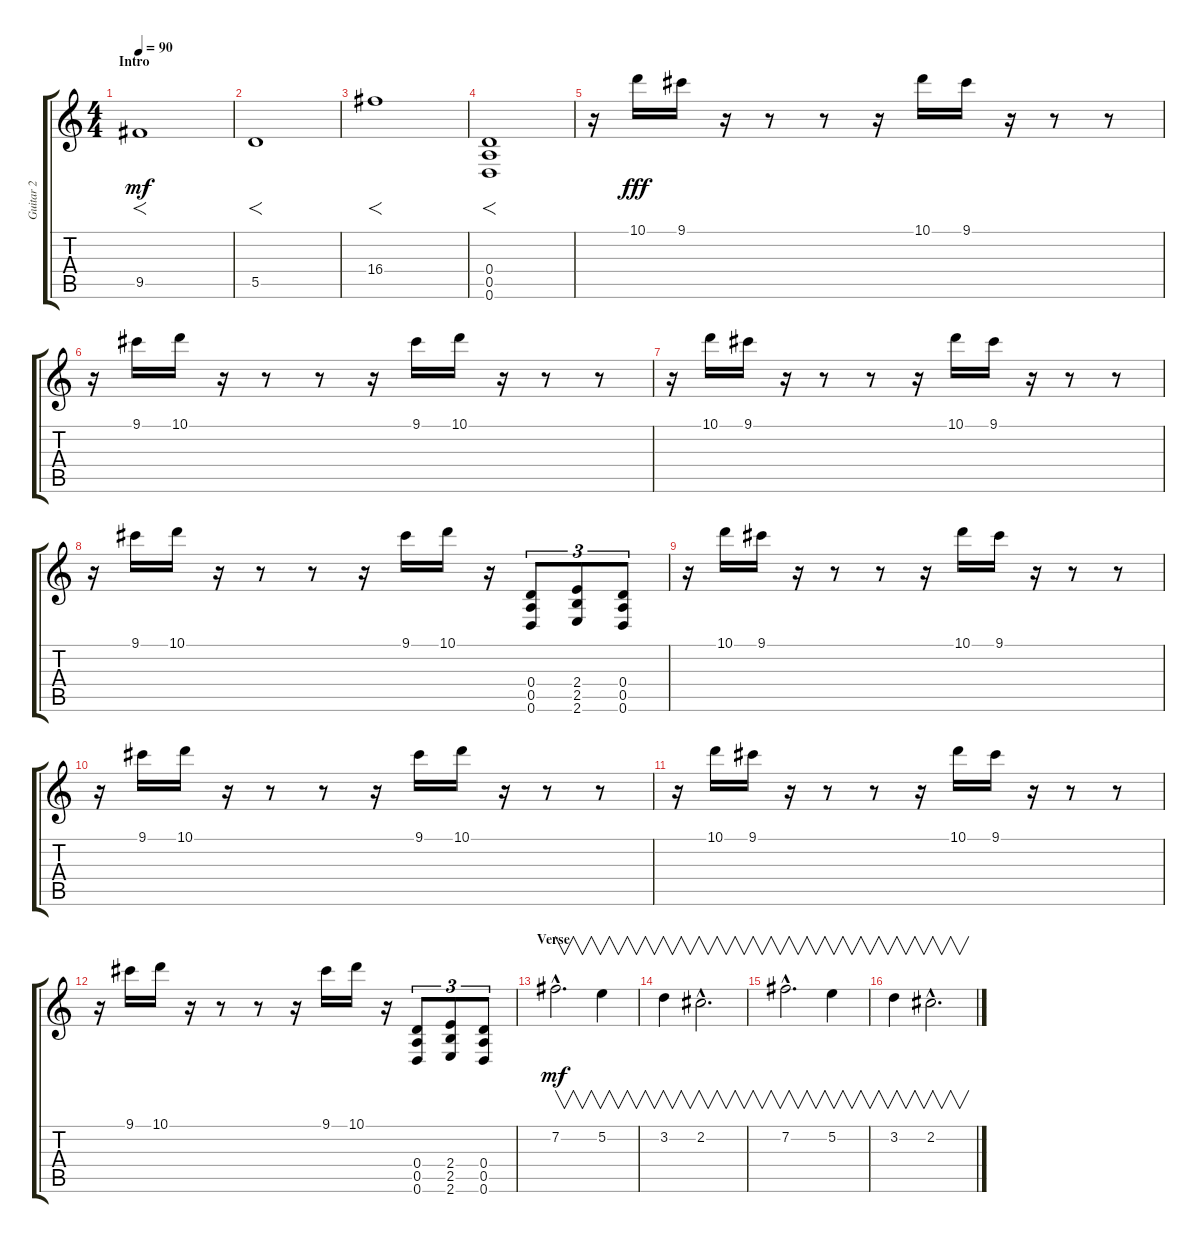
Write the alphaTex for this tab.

\track ("Guitar 2" "Guitar 2") {instrument distortionguitar}
\staff {score tabs}
\tuning (E4 B3 G3 D3 A2 D2) {hide}
\ts (4 4)
\section ("" "Intro")
\tempo 90
\clef g2
\ks c
9.5.1{f dy mf instrument distortionguitar} |
5.5.1{f} |
16.4.1{f} |
(0.4 0.5 0.6).1{f} |
r.16 10.1.16{dy fff} 9.1.16 r.16 r.8 r.8 r.16 10.1.16 9.1.16 r.16 r.8 r.8 |
r.16 9.1.16 10.1.16 r.16 r.8 r.8 r.16 9.1.16 10.1.16 r.16 r.8 r.8 |
r.16 10.1.16 9.1.16 r.16 r.8 r.8 r.16 10.1.16 9.1.16 r.16 r.8 r.8 |
r.16 9.1.16 10.1.16 r.16 r.8 r.8 r.16 9.1.16 10.1.16 r.16 (0.4 0.5 0.6).8{tu (3 2)} (2.4 2.5 2.6).8{tu (3 2)} (0.4 0.5 0.6).8{tu (3 2)} |
r.16 10.1.16 9.1.16 r.16 r.8 r.8 r.16 10.1.16 9.1.16 r.16 r.8 r.8 |
r.16 9.1.16 10.1.16 r.16 r.8 r.8 r.16 9.1.16 10.1.16 r.16 r.8 r.8 |
r.16 10.1.16 9.1.16 r.16 r.8 r.8 r.16 10.1.16 9.1.16 r.16 r.8 r.8 |
r.16 9.1.16 10.1.16 r.16 r.8 r.8 r.16 9.1.16 10.1.16 r.16 (0.4 0.5 0.6).8{tu (3 2)} (2.4 2.5 2.6).8{tu (3 2)} (0.4 0.5 0.6).8{tu (3 2)} |
\section ("" "Verse")
7.2{hac}.2{v d dy mf instrument electricguitarclean} 5.2.4{v} |
3.2.4{v instrument electricguitarclean} 2.2{hac}.2{v d} |
7.2{hac}.2{v d instrument electricguitarclean} 5.2.4{v} |
3.2.4{v instrument electricguitarclean} 2.2{hac}.2{v d}
